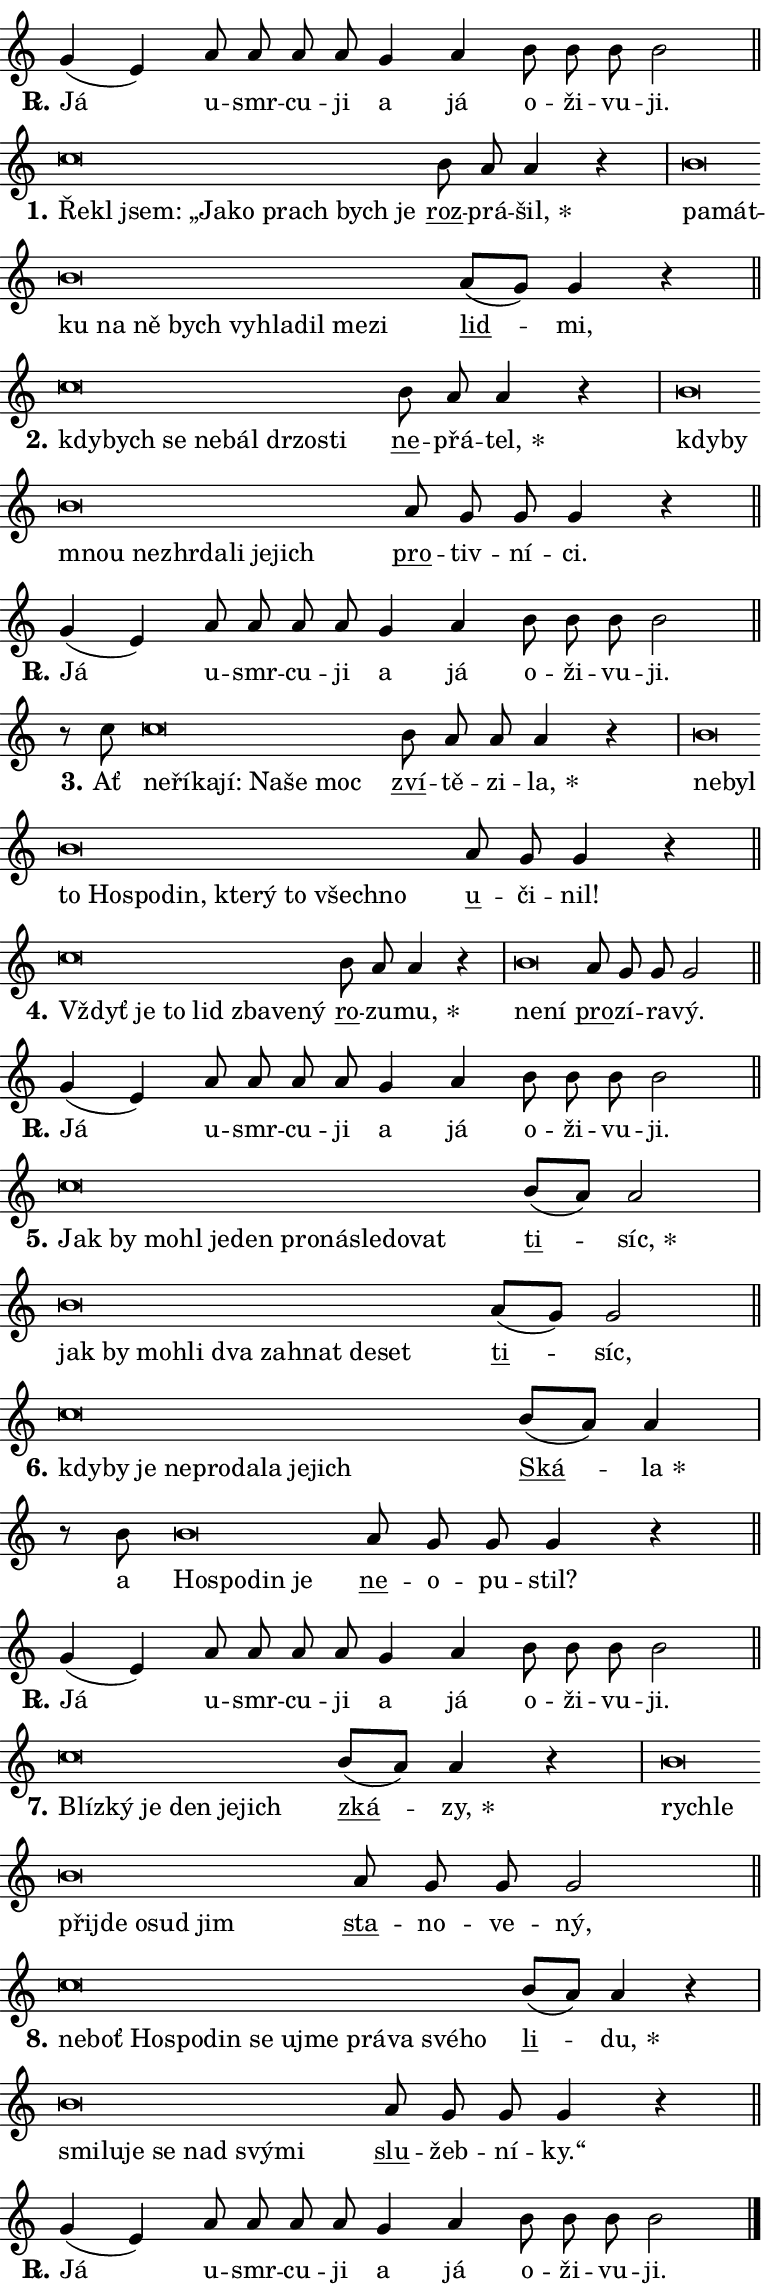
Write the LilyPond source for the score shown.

\version "2.24.0"
\header { tagline = "" }
\paper {
  indent = 0\cm
  top-margin = 0\cm
  right-margin = 0.13\cm % to fit lyric hyphens
  bottom-margin = 0\cm
  left-margin = 0\cm
  paper-width = 13\cm
  page-breaking = #ly:one-page-breaking
  system-system-spacing.basic-distance = #11
  score-system-spacing.basic-distance = #11
  ragged-last = ##f
}


%% Author: Thomas Morley
%% https://lists.gnu.org/archive/html/lilypond-user/2020-05/msg00002.html
#(define (line-position grob)
"Returns position of @var[grob} in current system:
   @code{'start}, if at first time-step
   @code{'end}, if at last time-step
   @code{'middle} otherwise
"
  (let* ((col (ly:item-get-column grob))
         (ln (ly:grob-object col 'left-neighbor))
         (rn (ly:grob-object col 'right-neighbor))
         (col-to-check-left (if (ly:grob? ln) ln col))
         (col-to-check-right (if (ly:grob? rn) rn col))
         (break-dir-left
           (and
             (ly:grob-property col-to-check-left 'non-musical #f)
             (ly:item-break-dir col-to-check-left)))
         (break-dir-right
           (and
             (ly:grob-property col-to-check-right 'non-musical #f)
             (ly:item-break-dir col-to-check-right))))
        (cond ((eqv? 1 break-dir-left) 'start)
              ((eqv? -1 break-dir-right) 'end)
              (else 'middle))))

#(define (tranparent-at-line-position vctor)
  (lambda (grob)
  "Relying on @code{line-position} select the relevant enry from @var{vctor}.
Used to determine transparency,"
    (case (line-position grob)
      ((end) (not (vector-ref vctor 0)))
      ((middle) (not (vector-ref vctor 1)))
      ((start) (not (vector-ref vctor 2))))))

noteHeadBreakVisibility =
#(define-music-function (break-visibility)(vector?)
"Makes @code{NoteHead}s transparent relying on @var{break-visibility}"
#{
  \override NoteHead.transparent =
    #(tranparent-at-line-position break-visibility)
#})

#(define delete-ledgers-for-transparent-note-heads
  (lambda (grob)
    "Reads whether a @code{NoteHead} is transparent.
If so this @code{NoteHead} is removed from @code{'note-heads} from
@var{grob}, which is supposed to be @code{LedgerLineSpanner}.
As a result ledgers are not printed for this @code{NoteHead}"
    (let* ((nhds-array (ly:grob-object grob 'note-heads))
           (nhds-list
             (if (ly:grob-array? nhds-array)
                 (ly:grob-array->list nhds-array)
                 '()))
           ;; Relies on the transparent-property being done before
           ;; Staff.LedgerLineSpanner.after-line-breaking is executed.
           ;; This is fragile ...
           (to-keep
             (remove
               (lambda (nhd)
                 (ly:grob-property nhd 'transparent #f))
               nhds-list)))
      ;; TODO find a better method to iterate over grob-arrays, similiar
      ;; to filter/remove etc for lists
      ;; For now rebuilt from scratch
      (set! (ly:grob-object grob 'note-heads)  '())
      (for-each
        (lambda (nhd)
          (ly:pointer-group-interface::add-grob grob 'note-heads nhd))
        to-keep))))

squashNotes = {
  \override NoteHead.X-extent = #'(-0.2 . 0.2)
  \override NoteHead.Y-extent = #'(-0.75 . 0)
  \override NoteHead.stencil =
    #(lambda (grob)
       (let ((pos (ly:grob-property grob 'staff-position)))
         (begin
           (if (< pos -7) (display "ERROR: Lower brevis then expected\n") (display ""))
           (if (<= pos -6) ly:text-interface::print ly:note-head::print))))
}
unSquashNotes = {
  \revert NoteHead.X-extent
  \revert NoteHead.Y-extent
  \revert NoteHead.stencil
}

hideNotes = \noteHeadBreakVisibility #begin-of-line-visible
unHideNotes = \noteHeadBreakVisibility #all-visible

% work-around for resetting accidentals
% https://lilypond.org/doc/v2.23/Documentation/notation/displaying-rhythms#unmetered-music
cadenzaMeasure = {
  \cadenzaOff
  \partial 1024 s1024
  \cadenzaOn
}

#(define-markup-command (accent layout props text) (markup?)
  "Underline accented syllable"
  (interpret-markup layout props
    #{\markup \override #'(offset . 4.3) \underline { #text }#}))

responsum = \markup \concat {
  "R" \hspace #-1.05 \path #0.1 #'((moveto 0 0.07) (lineto 0.9 0.8)) \hspace #0.05 "."
}

spaceSize = #0.6828661417322834 % exact space size for TeX Gyre Schola

\layout {
  \context {
    \Staff
    \remove "Time_signature_engraver"
    \override LedgerLineSpanner.after-line-breaking = #delete-ledgers-for-transparent-note-heads
  }
  \context {
    \Lyrics {
      \override LyricSpace.minimum-distance = \spaceSize
      \override LyricText.font-name = #"TeX Gyre Schola"
      \override LyricText.font-size = 1
      \override StanzaNumber.font-name = #"TeX Gyre Schola Bold"
      \override StanzaNumber.font-size = 1
    }
  }
  \context {
    \Score 
    \override NoteHead.text =
      #(lambda (grob) 
        (let ((pos (ly:grob-property grob 'staff-position)))
          #{\markup {
            \combine
              \halign #-0.55 \raise #(if (= pos -6) 0 0.5) \override #'(thickness . 2) \draw-line #'(3.2 . 0)
              \musicglyph "noteheads.sM1"
          }#}))
  }
}

% magnetic-lyrics.ily
%
%   written by
%     Jean Abou Samra <jean@abou-samra.fr>
%     Werner Lemberg <wl@gnu.org>
%
%   adapted by
%     Jiri Hon <jiri.hon@gmail.com>
%
% Version 2022-Apr-15

% https://www.mail-archive.com/lilypond-user@gnu.org/msg149350.html

#(define (Left_hyphen_pointer_engraver context)
   "Collect syllable-hyphen-syllable occurrences in lyrics and store
them in properties.  This engraver only looks to the left.  For
example, if the lyrics input is @code{foo -- bar}, it does the
following.

@itemize @bullet
@item
Set the @code{text} property of the @code{LyricHyphen} grob between
@q{foo} and @q{bar} to @code{foo}.

@item
Set the @code{left-hyphen} property of the @code{LyricText} grob with
text @q{foo} to the @code{LyricHyphen} grob between @q{foo} and
@q{bar}.
@end itemize

Use this auxiliary engraver in combination with the
@code{lyric-@/text::@/apply-@/magnetic-@/offset!} hook."
   (let ((hyphen #f)
         (text #f))
     (make-engraver
      (acknowledgers
       ((lyric-syllable-interface engraver grob source-engraver)
        (set! text grob)))
      (end-acknowledgers
       ((lyric-hyphen-interface engraver grob source-engraver)
        ;(when (not (grob::has-interface grob 'lyric-space-interface))
          (set! hyphen grob)));)
      ((stop-translation-timestep engraver)
       (when (and text hyphen)
         (ly:grob-set-object! text 'left-hyphen hyphen))
       (set! text #f)
       (set! hyphen #f)))))

#(define (lyric-text::apply-magnetic-offset! grob)
   "If the space between two syllables is less than the value in
property @code{LyricText@/.details@/.squash-threshold}, move the right
syllable to the left so that it gets concatenated with the left
syllable.

Use this function as a hook for
@code{LyricText@/.after-@/line-@/breaking} if the
@code{Left_@/hyphen_@/pointer_@/engraver} is active."
   (let ((hyphen (ly:grob-object grob 'left-hyphen #f)))
     (when hyphen
       (let ((left-text (ly:spanner-bound hyphen LEFT)))
         (when (grob::has-interface left-text 'lyric-syllable-interface)
           (let* ((common (ly:grob-common-refpoint grob left-text X))
                  (this-x-ext (ly:grob-extent grob common X))
                  (left-x-ext
                   (begin
                     ;; Trigger magnetism for left-text.
                     (ly:grob-property left-text 'after-line-breaking)
                     (ly:grob-extent left-text common X)))
                  ;; `delta` is the gap width between two syllables.
                  (delta (- (interval-start this-x-ext)
                            (interval-end left-x-ext)))
                  (details (ly:grob-property grob 'details))
                  (threshold (assoc-get 'squash-threshold details 0.2)))
             (when (< delta threshold)
               (let* (;; We have to manipulate the input text so that
                      ;; ligatures crossing syllable boundaries are not
                      ;; disabled.  For languages based on the Latin
                      ;; script this is essentially a beautification.
                      ;; However, for non-Western scripts it can be a
                      ;; necessity.
                      (lt (ly:grob-property left-text 'text))
                      (rt (ly:grob-property grob 'text))
                      (is-space (grob::has-interface hyphen 'lyric-space-interface))
                      (space (if is-space " " ""))
                      (extra-delta (if is-space spaceSize 0))
                      ;; Append new syllable.
                      (ltrt-space (if (and (string? lt) (string? rt))
                                (string-append lt space rt)
                                (make-concat-markup (list lt space rt))))
                      ;; Right-align `ltrt` to the right side.
                      (ltrt-space-markup (grob-interpret-markup
                               grob
                               (make-translate-markup
                                (cons (interval-length this-x-ext) 0)
                                (make-right-align-markup ltrt-space)))))
                 (begin
                   ;; Don't print `left-text`.
                   (ly:grob-set-property! left-text 'stencil #f)
                   ;; Set text and stencil (which holds all collected
                   ;; syllables so far) and shift it to the left.
                   (ly:grob-set-property! grob 'text ltrt-space)
                   (ly:grob-set-property! grob 'stencil ltrt-space-markup)
                   (ly:grob-translate-axis! grob (- (- delta extra-delta)) X))))))))))


#(define (lyric-hyphen::displace-bounds-first grob)
   ;; Make very sure this callback isn't triggered too early.
   (let ((left (ly:spanner-bound grob LEFT))
         (right (ly:spanner-bound grob RIGHT)))
     (ly:grob-property left 'after-line-breaking)
     (ly:grob-property right 'after-line-breaking)
     (ly:lyric-hyphen::print grob)))

squashThreshold = #0.4

\layout {
  \context {
    \Lyrics
    \consists #Left_hyphen_pointer_engraver
    \override LyricText.after-line-breaking =
      #lyric-text::apply-magnetic-offset!
    \override LyricHyphen.stencil = #lyric-hyphen::displace-bounds-first
    \override LyricText.details.squash-threshold = \squashThreshold
    \override LyricHyphen.minimum-distance = 0
    \override LyricHyphen.minimum-length = \squashThreshold
  }
}

squashText = \override LyricText.details.squash-threshold = 9999
unSquashText = \override LyricText.details.squash-threshold = \squashThreshold

leftText = \override LyricText.self-alignment-X = #LEFT
unLeftText = \revert LyricText.self-alignment-X

starOffset = #(lambda (grob) 
                (let ((x_offset (ly:self-alignment-interface::aligned-on-x-parent grob)))
                  (if (= x_offset 0) 0 (+ x_offset 1.2))))

star = #(define-music-function (syllable)(string?)
"Append star separator at the end of a syllable"
#{
  \once \override LyricText.X-offset = #starOffset
  \lyricmode { \markup {
    #syllable
    \override #'((font-name . "TeX Gyre Schola Bold")) \hspace #0.2 \lower #0.65 \larger "*"
  } }
#})

starAccent = #(define-music-function (syllable)(string?)
"Append star separator at the end of a syllable and make accent"
#{
  \once \override LyricText.X-offset = #starOffset
  \lyricmode { \markup {
    \accent #syllable
    \override #'((font-name . "TeX Gyre Schola Bold")) \hspace #0.2 \lower #0.65 \larger "*"
  } }
#})

breath = #(define-music-function (syllable)(string?)
"Append breathing indicator at the end of a syllable"
#{
  \lyricmode { \markup { #syllable "+" } }
#})

optionalBreath = #(define-music-function (syllable)(string?)
"Append optional breathing indicator at the end of a syllable"
#{
  \lyricmode { \markup { #syllable "(+)" } }
#})


\score {
    <<
        \new Voice = "melody" { \cadenzaOn \key c \major \relative { g'4( e) a8 a a a \bar "" g4 a \bar "" b8 b b b2 \cadenzaMeasure \bar "||" \break } }
        \new Lyrics \lyricsto "melody" { \lyricmode { \set stanza = \responsum
Já u -- smr -- cu -- ji a já o -- ži -- vu -- ji. } }
    >>
    \layout {}
}

\score {
    <<
        \new Voice = "melody" { \cadenzaOn \key c \major \relative { \squashNotes c''\breve*1/16 \hideNotes \breve*1/16 \bar "" \breve*1/16 \bar "" \breve*1/16 \bar "" \breve*1/16 \bar "" \breve*1/16 \bar "" \breve*1/16 \breve*1/16 \bar "" \unHideNotes \unSquashNotes \bar "" b8 a a4 r \cadenzaMeasure \bar "|" \squashNotes b\breve*1/16 \hideNotes \breve*1/16 \bar "" \breve*1/16 \bar "" \breve*1/16 \bar "" \breve*1/16 \bar "" \breve*1/16 \bar "" \breve*1/16 \bar "" \breve*1/16 \bar "" \breve*1/16 \bar "" \breve*1/16 \breve*1/16 \bar "" \unHideNotes \unSquashNotes \bar "" a8[( g)] g4 r \cadenzaMeasure \bar "||" \break } }
        \new Lyrics \lyricsto "melody" { \lyricmode { \set stanza = "1."
\leftText Ře -- \squashText kl jsem: „Ja -- ko prach bych je \unLeftText \unSquashText \markup \accent roz -- prá -- \star šil, \leftText pa -- \squashText mát -- ku na ně bych vy -- hla -- dil me -- zi \unLeftText \unSquashText \markup \accent lid -- mi, } }
    >>
    \layout {}
}

\score {
    <<
        \new Voice = "melody" { \cadenzaOn \key c \major \relative { \squashNotes c''\breve*1/16 \hideNotes \breve*1/16 \bar "" \breve*1/16 \bar "" \breve*1/16 \bar "" \breve*1/16 \bar "" \breve*1/16 \bar "" \breve*1/16 \breve*1/16 \bar "" \unHideNotes \unSquashNotes \bar "" b8 a a4 r \cadenzaMeasure \bar "|" \squashNotes b\breve*1/16 \hideNotes \breve*1/16 \bar "" \breve*1/16 \bar "" \breve*1/16 \bar "" \breve*1/16 \bar "" \breve*1/16 \bar "" \breve*1/16 \bar "" \breve*1/16 \breve*1/16 \bar "" \unHideNotes \unSquashNotes \bar "" a8 g g g4 r \cadenzaMeasure \bar "||" \break } }
        \new Lyrics \lyricsto "melody" { \lyricmode { \set stanza = "2."
\leftText kdy -- \squashText bych se ne -- bál dr -- zo -- sti \unLeftText \unSquashText \markup \accent ne -- přá -- \star tel, \leftText kdy -- \squashText by mnou ne -- zhr -- da -- li je -- jich \unLeftText \unSquashText \markup \accent pro -- tiv -- ní -- ci. } }
    >>
    \layout {}
}

\score {
    <<
        \new Voice = "melody" { \cadenzaOn \key c \major \relative { g'4( e) a8 a a a \bar "" g4 a \bar "" b8 b b b2 \cadenzaMeasure \bar "||" \break } }
        \new Lyrics \lyricsto "melody" { \lyricmode { \set stanza = \responsum
Já u -- smr -- cu -- ji a já o -- ži -- vu -- ji. } }
    >>
    \layout {}
}

\score {
    <<
        \new Voice = "melody" { \cadenzaOn \key c \major \relative { r8 c''8 \squashNotes c\breve*1/16 \hideNotes \breve*1/16 \bar "" \breve*1/16 \bar "" \breve*1/16 \bar "" \breve*1/16 \bar "" \breve*1/16 \breve*1/16 \bar "" \unHideNotes \unSquashNotes \bar "" b8 a a a4 r \cadenzaMeasure \bar "|" \squashNotes b\breve*1/16 \hideNotes \breve*1/16 \bar "" \breve*1/16 \bar "" \breve*1/16 \bar "" \breve*1/16 \bar "" \breve*1/16 \bar "" \breve*1/16 \bar "" \breve*1/16 \bar "" \breve*1/16 \bar "" \breve*1/16 \breve*1/16 \bar "" \unHideNotes \unSquashNotes \bar "" a8 g g4 r \cadenzaMeasure \bar "||" \break } }
        \new Lyrics \lyricsto "melody" { \lyricmode { \set stanza = "3."
Ať \leftText ne -- \squashText ří -- ka -- jí: Na -- še moc \unLeftText \unSquashText \markup \accent zví -- tě -- zi -- \star la, \leftText ne -- \squashText byl to Ho -- spo -- din, kte -- rý to všech -- no \unLeftText \unSquashText \markup \accent u -- či -- nil! } }
    >>
    \layout {}
}

\score {
    <<
        \new Voice = "melody" { \cadenzaOn \key c \major \relative { \squashNotes c''\breve*1/16 \hideNotes \breve*1/16 \bar "" \breve*1/16 \bar "" \breve*1/16 \bar "" \breve*1/16 \bar "" \breve*1/16 \breve*1/16 \bar "" \unHideNotes \unSquashNotes \bar "" b8 a a4 r \cadenzaMeasure \bar "|" \squashNotes b\breve*1/16 \hideNotes \breve*1/16 \bar "" \unHideNotes \unSquashNotes \bar "" a8 g g g2 \cadenzaMeasure \bar "||" \break } }
        \new Lyrics \lyricsto "melody" { \lyricmode { \set stanza = "4."
\leftText Vždyť \squashText je to lid zba -- ve -- ný \unLeftText \unSquashText \markup \accent ro -- zu -- \star mu, \leftText ne -- \squashText ní \unLeftText \unSquashText \markup \accent pro -- zí -- ra -- vý. } }
    >>
    \layout {}
}

\score {
    <<
        \new Voice = "melody" { \cadenzaOn \key c \major \relative { g'4( e) a8 a a a \bar "" g4 a \bar "" b8 b b b2 \cadenzaMeasure \bar "||" \break } }
        \new Lyrics \lyricsto "melody" { \lyricmode { \set stanza = \responsum
Já u -- smr -- cu -- ji a já o -- ži -- vu -- ji. } }
    >>
    \layout {}
}

\score {
    <<
        \new Voice = "melody" { \cadenzaOn \key c \major \relative { \squashNotes c''\breve*1/16 \hideNotes \breve*1/16 \bar "" \breve*1/16 \bar "" \breve*1/16 \bar "" \breve*1/16 \bar "" \breve*1/16 \bar "" \breve*1/16 \bar "" \breve*1/16 \bar "" \breve*1/16 \bar "" \breve*1/16 \breve*1/16 \bar "" \unHideNotes \unSquashNotes \bar "" b8[( a)] a2 \cadenzaMeasure \bar "|" \squashNotes b\breve*1/16 \hideNotes \breve*1/16 \bar "" \breve*1/16 \bar "" \breve*1/16 \bar "" \breve*1/16 \bar "" \breve*1/16 \bar "" \breve*1/16 \bar "" \breve*1/16 \breve*1/16 \bar "" \unHideNotes \unSquashNotes \bar "" a8[( g)] g2 \cadenzaMeasure \bar "||" \break } }
        \new Lyrics \lyricsto "melody" { \lyricmode { \set stanza = "5."
\leftText Jak \squashText by mo -- hl je -- den pro -- ná -- sle -- do -- vat \unLeftText \unSquashText \markup \accent ti -- \star síc, \leftText jak \squashText by mo -- hli dva za -- hnat de -- set \unLeftText \unSquashText \markup \accent ti -- síc, } }
    >>
    \layout {}
}

\score {
    <<
        \new Voice = "melody" { \cadenzaOn \key c \major \relative { \squashNotes c''\breve*1/16 \hideNotes \breve*1/16 \bar "" \breve*1/16 \bar "" \breve*1/16 \bar "" \breve*1/16 \bar "" \breve*1/16 \bar "" \breve*1/16 \bar "" \breve*1/16 \breve*1/16 \bar "" \unHideNotes \unSquashNotes \bar "" b8[( a)] a4 \cadenzaMeasure \bar "|" r8 b8 \squashNotes b\breve*1/16 \hideNotes \breve*1/16 \bar "" \breve*1/16 \breve*1/16 \bar "" \unHideNotes \unSquashNotes \bar "" a8 g g g4 r \cadenzaMeasure \bar "||" \break } }
        \new Lyrics \lyricsto "melody" { \lyricmode { \set stanza = "6."
\leftText kdy -- \squashText by je ne -- pro -- da -- la je -- jich \unLeftText \unSquashText \markup \accent Ská -- \star la a \leftText Ho -- \squashText spo -- din je \unLeftText \unSquashText \markup \accent ne -- o -- pu -- stil? } }
    >>
    \layout {}
}

\score {
    <<
        \new Voice = "melody" { \cadenzaOn \key c \major \relative { g'4( e) a8 a a a \bar "" g4 a \bar "" b8 b b b2 \cadenzaMeasure \bar "||" \break } }
        \new Lyrics \lyricsto "melody" { \lyricmode { \set stanza = \responsum
Já u -- smr -- cu -- ji a já o -- ži -- vu -- ji. } }
    >>
    \layout {}
}

\score {
    <<
        \new Voice = "melody" { \cadenzaOn \key c \major \relative { \squashNotes c''\breve*1/16 \hideNotes \breve*1/16 \bar "" \breve*1/16 \bar "" \breve*1/16 \bar "" \breve*1/16 \breve*1/16 \bar "" \unHideNotes \unSquashNotes \bar "" b8[( a)] a4 r \cadenzaMeasure \bar "|" \squashNotes b\breve*1/16 \hideNotes \breve*1/16 \bar "" \breve*1/16 \bar "" \breve*1/16 \bar "" \breve*1/16 \bar "" \breve*1/16 \breve*1/16 \bar "" \unHideNotes \unSquashNotes \bar "" a8 g g g2 \cadenzaMeasure \bar "||" \break } }
        \new Lyrics \lyricsto "melody" { \lyricmode { \set stanza = "7."
\leftText Blíz -- \squashText ký je den je -- jich \unLeftText \unSquashText \markup \accent zká -- \star zy, \leftText rych -- \squashText le při -- jde o -- sud jim \unLeftText \unSquashText \markup \accent sta -- no -- ve -- ný, } }
    >>
    \layout {}
}

\score {
    <<
        \new Voice = "melody" { \cadenzaOn \key c \major \relative { \squashNotes c''\breve*1/16 \hideNotes \breve*1/16 \bar "" \breve*1/16 \bar "" \breve*1/16 \bar "" \breve*1/16 \bar "" \breve*1/16 \bar "" \breve*1/16 \bar "" \breve*1/16 \bar "" \breve*1/16 \bar "" \breve*1/16 \bar "" \breve*1/16 \breve*1/16 \bar "" \unHideNotes \unSquashNotes \bar "" b8[( a)] a4 r \cadenzaMeasure \bar "|" \squashNotes b\breve*1/16 \hideNotes \breve*1/16 \bar "" \breve*1/16 \bar "" \breve*1/16 \bar "" \breve*1/16 \bar "" \breve*1/16 \breve*1/16 \bar "" \unHideNotes \unSquashNotes \bar "" a8 g g g4 r \cadenzaMeasure \bar "||" \break } }
        \new Lyrics \lyricsto "melody" { \lyricmode { \set stanza = "8."
\leftText ne -- \squashText boť Ho -- spo -- din se u -- jme prá -- va své -- ho \unLeftText \unSquashText \markup \accent li -- \star du, \leftText smi -- \squashText lu -- je se nad svý -- mi \unLeftText \unSquashText \markup \accent slu -- žeb -- ní -- ky.“ } }
    >>
    \layout {}
}

\score {
    <<
        \new Voice = "melody" { \cadenzaOn \key c \major \relative { g'4( e) a8 a a a \bar "" g4 a \bar "" b8 b b b2 \cadenzaMeasure \bar "||" \break } \bar "|." }
        \new Lyrics \lyricsto "melody" { \lyricmode { \set stanza = \responsum
Já u -- smr -- cu -- ji a já o -- ži -- vu -- ji. } }
    >>
    \layout {}
}
